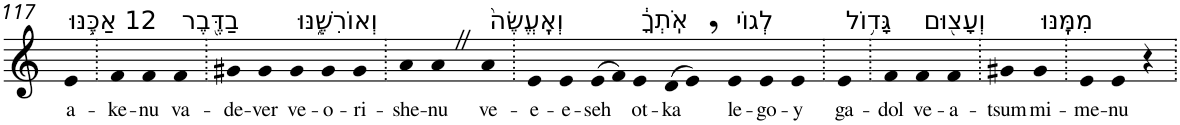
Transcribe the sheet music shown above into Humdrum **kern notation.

**kern	**text
*part1	*part1
*staff1	*staff1
*I"Piano	*
*I'Pno	*
!!LO:PB:g=z
*clefG2	*
*k[]	*
=117	=117
!LO:TX:a:t=12 אַכֶּ֥נּוּ	!
!	!LO:LY:b
4e	a-
=118.	=118.
!	!LO:LY:b
4f	-ke-
!	!LO:LY:b
4f	-nu
!LO:TX:a:t=בַדֶּ֖בֶר	!
!	!LO:LY:b
4f	va-
=119.	=119.
!	!LO:LY:b
4g#X	-de-
!	!LO:LY:b
4g#	-ver
!LO:TX:a:t=וְאוֹרִשֶׁ֑נּוּ	!
!	!LO:LY:b
4g#	ve-
!	!LO:LY:b
4g#	-o-
!	!LO:LY:b
4g#	-ri-
=120.	=120.
!	!LO:LY:b
4a	-she-
!	!LO:LY:b
4aZ	-nu
!LO:TX:a:t=וְאֶֽעֱשֶׂה֙	!
!	!LO:LY:b
4a	ve-
=121.	=121.
!	!LO:LY:b
4e	-e-
!	!LO:LY:b
4e	-e-
!	!LO:LY:b
(>8e	-seh
8f)	.
!LO:TX:a:t=אֹֽתְךָ֔	!
!	!LO:LY:b
4e	ot-
!	!LO:LY:b
(>8d	-ka
8e,)	.
!LO:TX:a:t=לְגוֹי	!
!	!LO:LY:b
4e	le-
!	!LO:LY:b
4e	-go-
!	!LO:LY:b
4e	-y
=122.	=122.
!LO:TX:a:t=גָּד֥וֹל	!
!	!LO:LY:b
4e	ga-
=123.	=123.
!	!LO:LY:b
4f	-dol
!LO:TX:a:t=וְעָצ֖וּם	!
!	!LO:LY:b
4f	ve-
!	!LO:LY:b
4f	-a-
=124.	=124.
!	!LO:LY:b
4g#X	-tsum
!LO:TX:a:t=מִמֶּֽנּוּ	!
!	!LO:LY:b
4g#	mi-
=125.	=125.
!	!LO:LY:b
4e	-me-
!	!LO:LY:b
4e	-nu
4r	.
=.	=.
*-	*-
